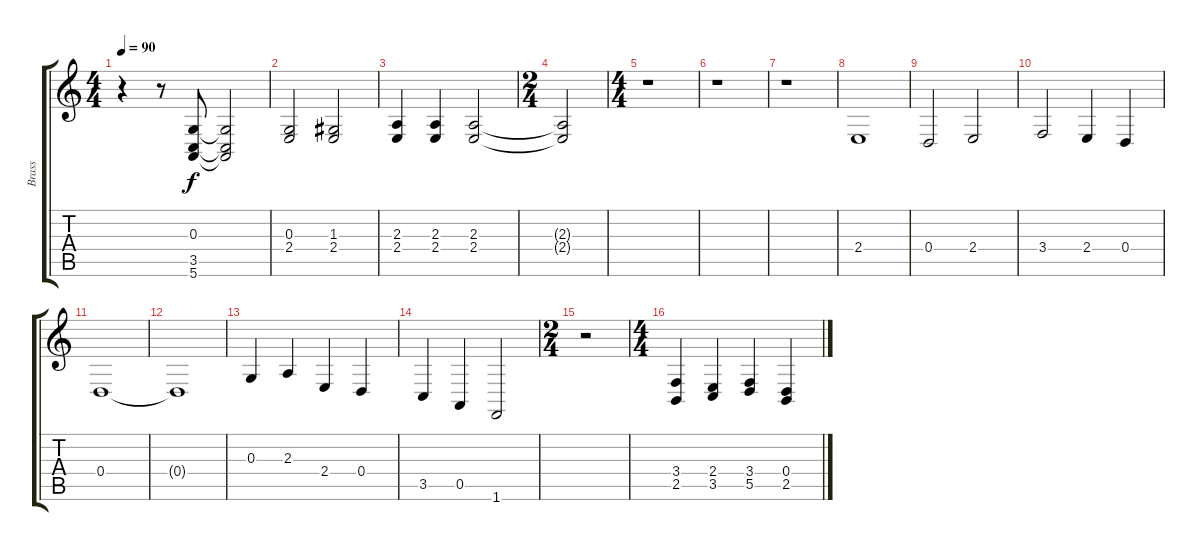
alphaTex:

\track ("Brass" "Brass") {instrument brasssection}
\staff {score tabs}
\tuning (E4 B3 G3 D3 A2 E2) {hide}
\ts (4 4)
\tempo 90
\clef g2
\ks c
r.4{dy f} r.8 (0.3 3.5 5.6).8 (0.3{t} 3.5{t} 5.6{t}).2 |
(0.3 2.4).2 (1.3 2.4).2 |
(2.3 2.4).4 (2.3 2.4).4 (2.3 2.4).2 |
\ts (2 4)
(2.3{t} 2.4{t}).2 |
\ts (4 4)
r.1 |
r.1 |
r.1 |
2.4.1 |
0.4.2 2.4.2 |
3.4.2 2.4.4 0.4.4 |
0.4.1 |
0.4{t}.1 |
0.3.4 2.3.4 2.4.4 0.4.4 |
3.5.4 0.5.4 1.6.2 |
\ts (2 4)
r.2 |
\ts (4 4)
(3.4 2.5).4 (2.4 3.5).4 (3.4 5.5).4 (0.4 2.5).4
